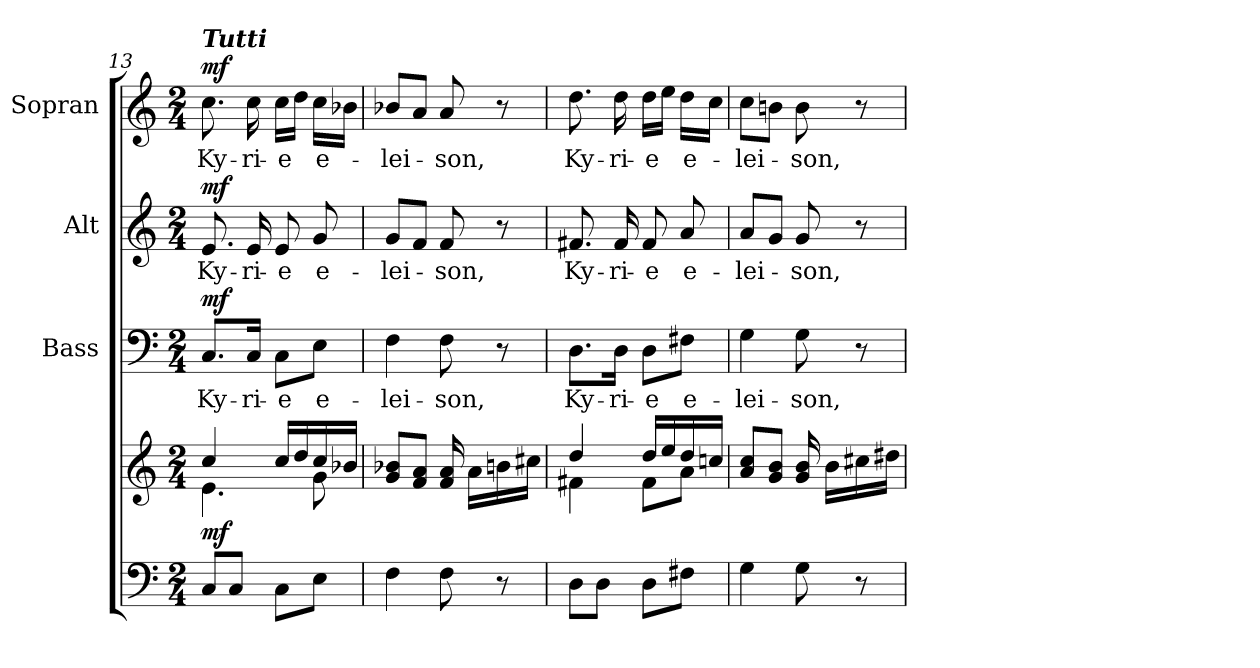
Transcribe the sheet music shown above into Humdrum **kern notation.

**kern	**kern	**dynam	**kern	**text	**dynam	**kern	**text	**dynam	**kern	**text	**dynam
*part4	*part4	*part4	*part3	*part3	*part3	*part2	*part2	*part2	*part1	*part1	*part1
*staff5	*staff4	*staff4/5	*staff3	*staff3	*staff3	*staff2	*staff2	*staff2	*staff1	*staff1	*staff1
*	*	*	*I"Bass	*	*	*I"Alt	*	*	*I"Sopran	*	*
*	*	*	*I'B.	*	*	*I'A.	*	*	*I'S.	*	*
!!LO:PB:g=z
*clefF4	*clefG2	*	*clefF4	*	*	*clefG2	*	*	*clefG2	*	*
*k[]	*k[]	*	*k[]	*	*	*k[]	*	*	*k[]	*	*
*C:	*C:	*	*C:	*	*	*C:	*	*	*C:	*	*
*M2/4	*M2/4	*	*M2/4	*	*	*M2/4	*	*	*M2/4	*	*
=13	=13	=13	=13	=13	=13	=13	=13	=13	=13	=13	=13
*	*^	*	*	*	*	*	*	*	*	*	*
!	!	!	!	!	!	!	!	!	!	!LO:TX:a:Bi:t=Tutti	!	!
!	!	!	!LO:DY:b	!	!LO:LY:b	!LO:DY:a	!	!LO:LY:b	!LO:DY:a	!	!LO:LY:b	!LO:DY:a
8C/L	4cc/	4.e\	mf	8.C/L	Ky-	mf	8.e/	Ky-	mf	8.cc\	Ky-	mf
8C/J	.	.	.	.	.	.	.	.	.	.	.	.
!	!	!	!	!	!LO:LY:b	!	!	!LO:LY:b	!	!	!LO:LY:b	!
.	.	.	.	16C/Jk	-ri-	.	16e/	-ri-	.	16cc\	-ri-	.
!	!	!	!	!	!LO:LY:b	!	!	!LO:LY:b	!	!	!LO:LY:b	!
8C\L	16cc/LL	.	.	8C\L	-e	.	8e/	-e	.	16cc\LL	-e	.
.	16dd/	.	.	.	.	.	.	.	.	16dd\JJ	.	.
!	!	!	!	!	!LO:LY:b	!	!	!LO:LY:b	!	!	!LO:LY:b	!
8E\J	16cc/	8g\	.	8E\J	e-	.	8g/	e-	.	16cc\LL	e-	.
.	16b-X/JJ	.	.	.	.	.	.	.	.	16b-X\JJ	.	.
*	*v	*v	*	*	*	*	*	*	*	*	*	*
=14	=14	=14	=14	=14	=14	=14	=14	=14	=14	=14	=14
!	!	!	!	!LO:LY:b	!	!	!LO:LY:b	!	!	!LO:LY:b	!
4F\	8g/ 8b-X/L	.	4F\	-lei-	.	8g/L	-lei-	.	8b-X/L	-lei-	.
.	8f/ 8a/J	.	.	.	.	8f/J	.	.	8a/J	.	.
!	!	!	!	!LO:LY:b	!	!	!LO:LY:b	!	!	!LO:LY:b	!
8F\	16f/ 16a/	.	8F\	-son,	.	8f/	-son,	.	8a/	-son,	.
.	16a\LL	.	.	.	.	.	.	.	.	.	.
8r	16b\	.	8r	.	.	8r	.	.	8r	.	.
.	16cc#X\JJ	.	.	.	.	.	.	.	.	.	.
=15	=15	=15	=15	=15	=15	=15	=15	=15	=15	=15	=15
*	*^	*	*	*	*	*	*	*	*	*	*
!	!	!	!	!	!LO:LY:b	!	!	!LO:LY:b	!	!	!LO:LY:b	!
8D\L	4dd/	4f#X\	.	8.D\L	Ky-	.	8.f#X/	Ky-	.	8.dd\	Ky-	.
8D\J	.	.	.	.	.	.	.	.	.	.	.	.
!	!	!	!	!	!LO:LY:b	!	!	!LO:LY:b	!	!	!LO:LY:b	!
.	.	.	.	16D\Jk	-ri-	.	16f#/	-ri-	.	16dd\	-ri-	.
!	!	!	!	!	!LO:LY:b	!	!	!LO:LY:b	!	!	!LO:LY:b	!
8D\L	16dd/LL	8f#\L	.	8D\L	-e	.	8f#/	-e	.	16dd\LL	-e	.
.	16ee/	.	.	.	.	.	.	.	.	16ee\JJ	.	.
!	!	!	!	!	!LO:LY:b	!	!	!LO:LY:b	!	!	!LO:LY:b	!
8F#X\J	16dd/	8a\J	.	8F#X\J	e-	.	8a/	e-	.	16dd\LL	e-	.
.	16ccn/JJ	.	.	.	.	.	.	.	.	16cc\JJ	.	.
*	*v	*v	*	*	*	*	*	*	*	*	*	*
=16	=16	=16	=16	=16	=16	=16	=16	=16	=16	=16	=16
!	!	!	!	!LO:LY:b	!	!	!LO:LY:b	!	!	!LO:LY:b	!
4G\	8a/ 8cc/L	.	4G\	-lei-	.	8a/L	-lei-	.	8cc\L	-lei-	.
.	8g/ 8b/J	.	.	.	.	8g/J	.	.	8bn\J	.	.
!	!	!	!	!LO:LY:b	!	!	!LO:LY:b	!	!	!LO:LY:b	!
8G\	16g/ 16b/	.	8G\	-son,	.	8g/	-son,	.	8b\	-son,	.
.	16b\LL	.	.	.	.	.	.	.	.	.	.
8r	16cc#X\	.	8r	.	.	8r	.	.	8r	.	.
.	16dd#X\JJ	.	.	.	.	.	.	.	.	.	.
=	=	=	=	=	=	=	=	=	=	=	=
*-	*-	*-	*-	*-	*-	*-	*-	*-	*-	*-	*-
